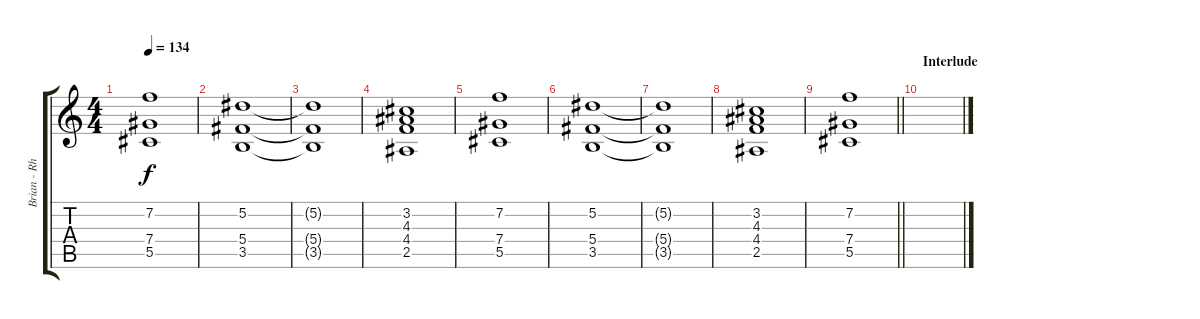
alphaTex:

\track ("Brian - Rhythm Guitar II" "Brian - Rh") {instrument electricguitarclean}
\staff {score tabs}
\tuning (Eb4 Bb3 Gb3 Db3 Ab2 Eb2) {hide}
\ts (4 4)
\tempo 134
\clef g2
\ks c
(7.2 7.4 5.5).1{dy f} |
(5.2 5.4 3.5).1 |
(5.2{t} 5.4{t} 3.5{t}).1 |
(3.2 4.3 4.4 2.5).1 |
(7.2 7.4 5.5).1 |
(5.2 5.4 3.5).1 |
(5.2{t} 5.4{t} 3.5{t}).1 |
(3.2 4.3 4.4 2.5).1 |
\barLineRight lightlight
(7.2 7.4 5.5).1 |
\section ("" "Interlude")
